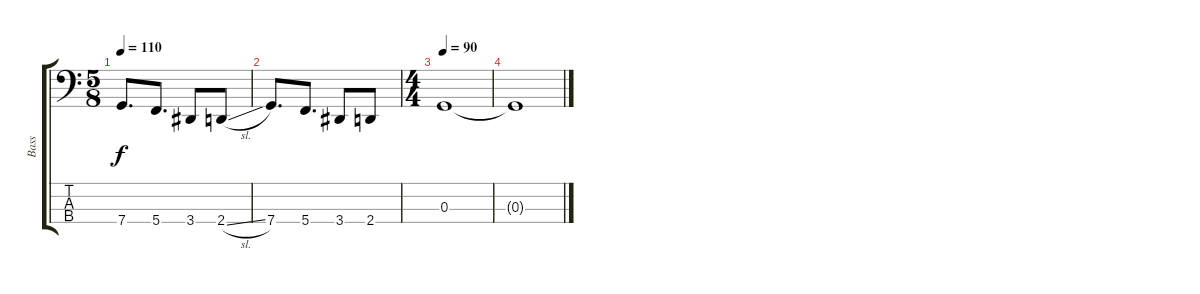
\track ("Bass" "Bass") {instrument electricbassfinger}
\staff {score tabs}
\tuning (F2 C2 G1 C1) {hide}
\ts (5 8)
\tempo 110
\clef f4
\ks c
7.4.8{d dy f} 5.4.8{d} 3.4.8 2.4{sl}.8 |
7.4.8{d} 5.4.8{d} 3.4.8 2.4.8 |
\ts (4 4)
\tempo 90
0.3.1 |
0.3{t}.1
